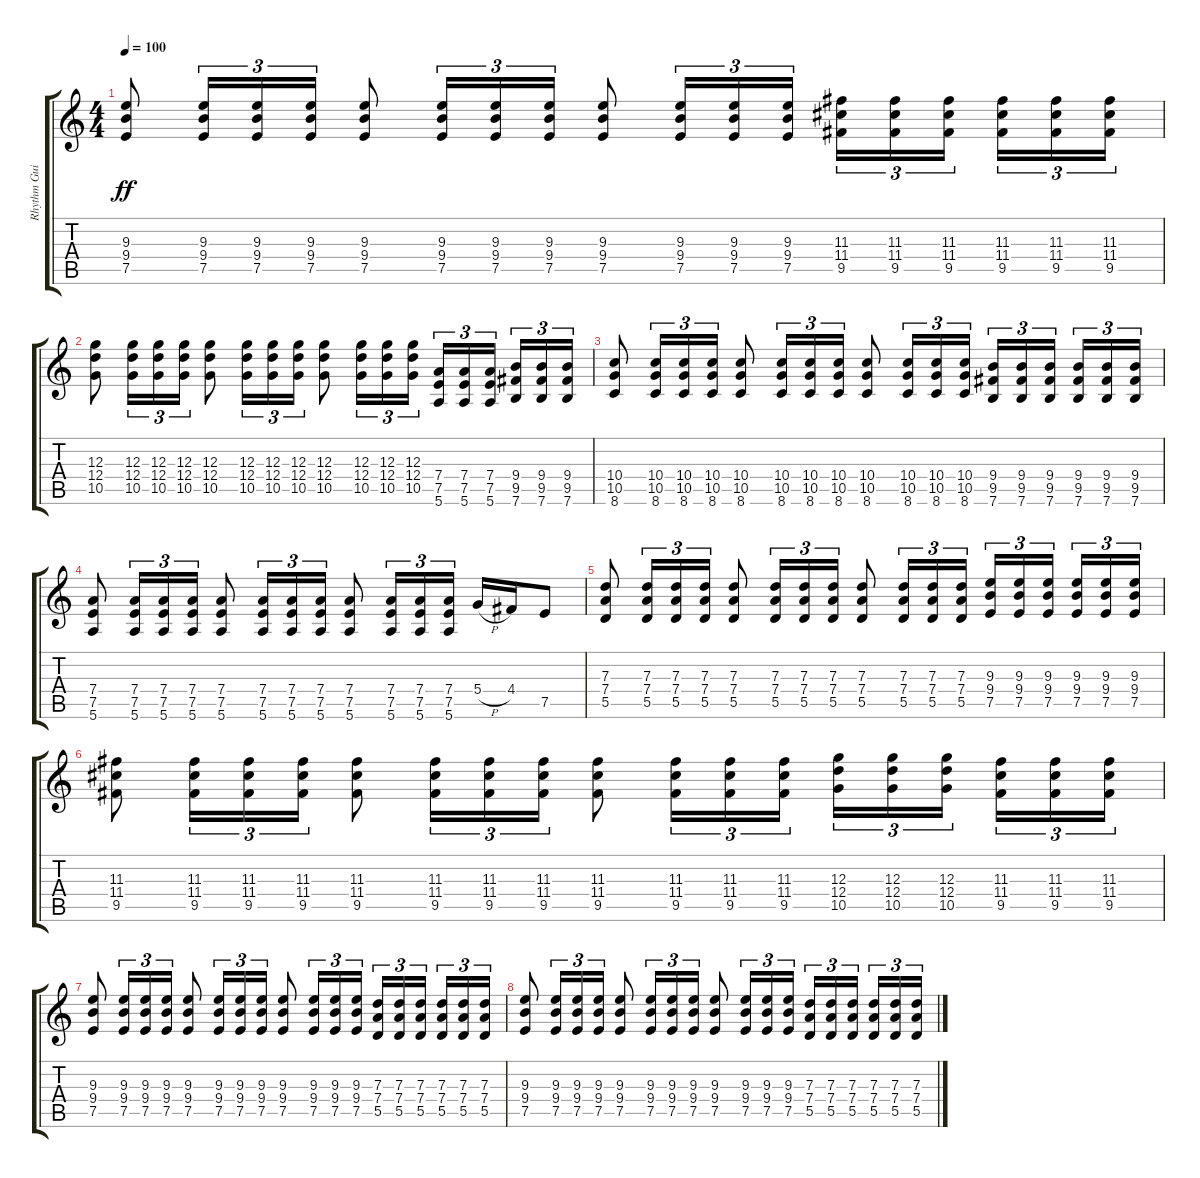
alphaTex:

\track ("Rhythm Gui" "Rhythm Gui") {instrument overdrivenguitar}
\staff {score tabs}
\tuning (E4 B3 G3 D3 A2 E2) {hide}
\ts (4 4)
\tempo 100
\clef g2
\ks c
(9.3 9.4 7.5).8{dy ff} (9.3 9.4 7.5).16{tu (3 2)} (9.3 9.4 7.5).16{tu (3 2)} (9.3 9.4 7.5).16{tu (3 2)} (9.3 9.4 7.5).8 (9.3 9.4 7.5).16{tu (3 2)} (9.3 9.4 7.5).16{tu (3 2)} (9.3 9.4 7.5).16{tu (3 2)} (9.3 9.4 7.5).8 (9.3 9.4 7.5).16{tu (3 2)} (9.3 9.4 7.5).16{tu (3 2)} (9.3 9.4 7.5).16{tu (3 2)} (11.3 11.4 9.5).16{tu (3 2)} (11.3 11.4 9.5).16{tu (3 2)} (11.3 11.4 9.5).16{tu (3 2)} (11.3 11.4 9.5).16{tu (3 2)} (11.3 11.4 9.5).16{tu (3 2)} (11.3 11.4 9.5).16{tu (3 2)} |
(12.3 12.4 10.5).8 (12.3 12.4 10.5).16{tu (3 2)} (12.3 12.4 10.5).16{tu (3 2)} (12.3 12.4 10.5).16{tu (3 2)} (12.3 12.4 10.5).8 (12.3 12.4 10.5).16{tu (3 2)} (12.3 12.4 10.5).16{tu (3 2)} (12.3 12.4 10.5).16{tu (3 2)} (12.3 12.4 10.5).8 (12.3 12.4 10.5).16{tu (3 2)} (12.3 12.4 10.5).16{tu (3 2)} (12.3 12.4 10.5).16{tu (3 2)} (7.4 7.5 5.6).16{tu (3 2)} (7.4 7.5 5.6).16{tu (3 2)} (7.4 7.5 5.6).16{tu (3 2)} (9.4 9.5 7.6).16{tu (3 2)} (9.4 9.5 7.6).16{tu (3 2)} (9.4 9.5 7.6).16{tu (3 2)} |
(10.4 10.5 8.6).8 (10.4 10.5 8.6).16{tu (3 2)} (10.4 10.5 8.6).16{tu (3 2)} (10.4 10.5 8.6).16{tu (3 2)} (10.4 10.5 8.6).8 (10.4 10.5 8.6).16{tu (3 2)} (10.4 10.5 8.6).16{tu (3 2)} (10.4 10.5 8.6).16{tu (3 2)} (10.4 10.5 8.6).8 (10.4 10.5 8.6).16{tu (3 2)} (10.4 10.5 8.6).16{tu (3 2)} (10.4 10.5 8.6).16{tu (3 2)} (9.4 9.5 7.6).16{tu (3 2)} (9.4 9.5 7.6).16{tu (3 2)} (9.4 9.5 7.6).16{tu (3 2)} (9.4 9.5 7.6).16{tu (3 2)} (9.4 9.5 7.6).16{tu (3 2)} (9.4 9.5 7.6).16{tu (3 2)} |
(7.4 7.5 5.6).8 (7.4 7.5 5.6).16{tu (3 2)} (7.4 7.5 5.6).16{tu (3 2)} (7.4 7.5 5.6).16{tu (3 2)} (7.4 7.5 5.6).8 (7.4 7.5 5.6).16{tu (3 2)} (7.4 7.5 5.6).16{tu (3 2)} (7.4 7.5 5.6).16{tu (3 2)} (7.4 7.5 5.6).8 (7.4 7.5 5.6).16{tu (3 2)} (7.4 7.5 5.6).16{tu (3 2)} (7.4 7.5 5.6).16{tu (3 2)} 5.4{h}.16 4.4.16 7.5.8 |
(7.3 7.4 5.5).8 (7.3 7.4 5.5).16{tu (3 2)} (7.3 7.4 5.5).16{tu (3 2)} (7.3 7.4 5.5).16{tu (3 2)} (7.3 7.4 5.5).8 (7.3 7.4 5.5).16{tu (3 2)} (7.3 7.4 5.5).16{tu (3 2)} (7.3 7.4 5.5).16{tu (3 2)} (7.3 7.4 5.5).8 (7.3 7.4 5.5).16{tu (3 2)} (7.3 7.4 5.5).16{tu (3 2)} (7.3 7.4 5.5).16{tu (3 2)} (9.3 9.4 7.5).16{tu (3 2)} (9.3 9.4 7.5).16{tu (3 2)} (9.3 9.4 7.5).16{tu (3 2)} (9.3 9.4 7.5).16{tu (3 2)} (9.3 9.4 7.5).16{tu (3 2)} (9.3 9.4 7.5).16{tu (3 2)} |
(11.3 11.4 9.5).8 (11.3 11.4 9.5).16{tu (3 2)} (11.3 11.4 9.5).16{tu (3 2)} (11.3 11.4 9.5).16{tu (3 2)} (11.3 11.4 9.5).8 (11.3 11.4 9.5).16{tu (3 2)} (11.3 11.4 9.5).16{tu (3 2)} (11.3 11.4 9.5).16{tu (3 2)} (11.3 11.4 9.5).8 (11.3 11.4 9.5).16{tu (3 2)} (11.3 11.4 9.5).16{tu (3 2)} (11.3 11.4 9.5).16{tu (3 2)} (12.3 12.4 10.5).16{tu (3 2)} (12.3 12.4 10.5).16{tu (3 2)} (12.3 12.4 10.5).16{tu (3 2)} (11.3 11.4 9.5).16{tu (3 2)} (11.3 11.4 9.5).16{tu (3 2)} (11.3 11.4 9.5).16{tu (3 2)} |
(9.3 9.4 7.5).8 (9.3 9.4 7.5).16{tu (3 2)} (9.3 9.4 7.5).16{tu (3 2)} (9.3 9.4 7.5).16{tu (3 2)} (9.3 9.4 7.5).8 (9.3 9.4 7.5).16{tu (3 2)} (9.3 9.4 7.5).16{tu (3 2)} (9.3 9.4 7.5).16{tu (3 2)} (9.3 9.4 7.5).8 (9.3 9.4 7.5).16{tu (3 2)} (9.3 9.4 7.5).16{tu (3 2)} (9.3 9.4 7.5).16{tu (3 2)} (7.3 7.4 5.5).16{tu (3 2)} (7.3 7.4 5.5).16{tu (3 2)} (7.3 7.4 5.5).16{tu (3 2)} (7.3 7.4 5.5).16{tu (3 2)} (7.3 7.4 5.5).16{tu (3 2)} (7.3 7.4 5.5).16{tu (3 2)} |
(9.3 9.4 7.5).8 (9.3 9.4 7.5).16{tu (3 2)} (9.3 9.4 7.5).16{tu (3 2)} (9.3 9.4 7.5).16{tu (3 2)} (9.3 9.4 7.5).8 (9.3 9.4 7.5).16{tu (3 2)} (9.3 9.4 7.5).16{tu (3 2)} (9.3 9.4 7.5).16{tu (3 2)} (9.3 9.4 7.5).8 (9.3 9.4 7.5).16{tu (3 2)} (9.3 9.4 7.5).16{tu (3 2)} (9.3 9.4 7.5).16{tu (3 2)} (7.3 7.4 5.5).16{tu (3 2)} (7.3 7.4 5.5).16{tu (3 2)} (7.3 7.4 5.5).16{tu (3 2)} (7.3 7.4 5.5).16{tu (3 2)} (7.3 7.4 5.5).16{tu (3 2)} (7.3 7.4 5.5).16{tu (3 2)}
